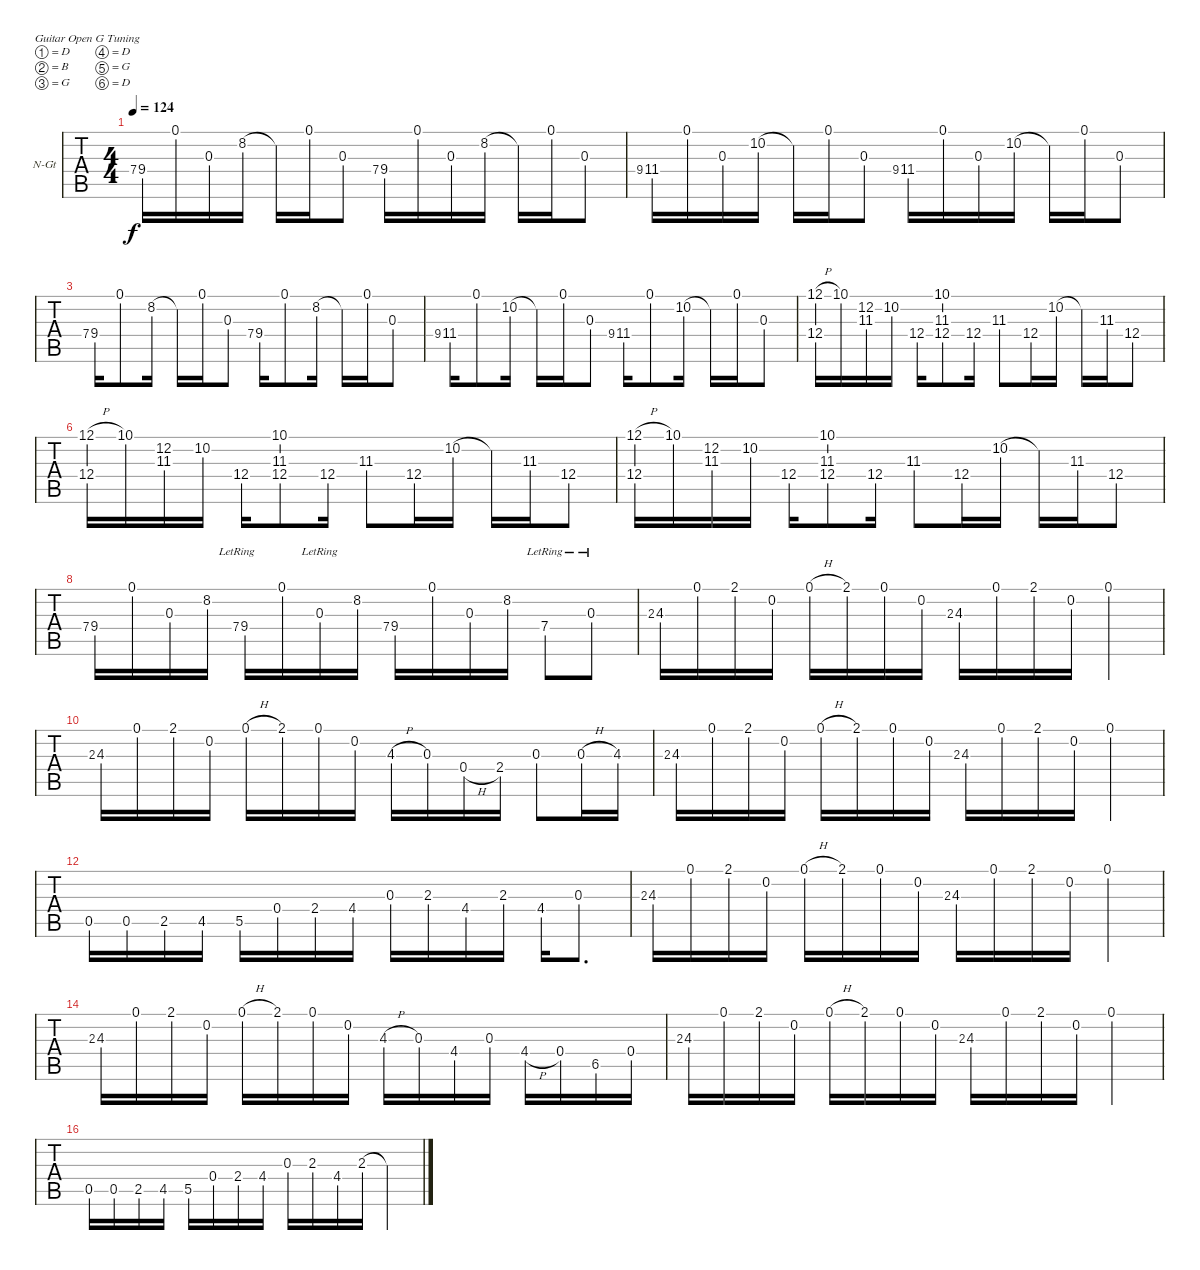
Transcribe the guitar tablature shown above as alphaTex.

\bracketExtendMode nobrackets
\firstSystemTrackNameOrientation horizontal
\otherSystemsTrackNameOrientation horizontal
\defaultBarNumberDisplay FirstOfSystem
\track ("Guitar" "N-Gt") {instrument acousticguitarnylon}
\staff {tabs}
\tuning (D4 B3 G3 D3 G2 D2)
\ts (4 4)
\tempo 124
\clef g2
\ks f
7.4.8{gr dy f} 9.4.16 0.1.16 0.3.16 8.2.16 8.2{t}.16 0.1.16 0.3.8 7.4.8{gr} 9.4.16 0.1.16 0.3.16 8.2.16 8.2{t}.16 0.1.16 0.3.8 |
9.4.8{gr} 11.4.16 0.1.16 0.3.16 10.2.16 10.2{t}.16 0.1.16 0.3.8 9.4.8{gr} 11.4.16 0.1.16 0.3.16 10.2.16 10.2{t}.16 0.1.16 0.3.8 |
7.4.8{gr} 9.4.16 0.1.8 8.2.16 8.2{t}.16 0.1.16 0.3.8 7.4.8{gr} 9.4.16 0.1.8 8.2.16 8.2{t}.16 0.1.16 0.3.8 |
9.4.8{gr} 11.4.16 0.1.8 10.2.16 10.2{t}.16 0.1.16 0.3.8 9.4.8{gr} 11.4.16 0.1.8 10.2.16 10.2{t}.16 0.1.16 0.3.8 |
(12.1{h} 12.4).16 10.1.16 (12.2 11.3).16 10.2.16 12.4.16 (10.1 11.3 12.4).8 12.4.16 11.3.8 12.4.16 10.2.16 10.2{t}.16 11.3.16 12.4.8 |
(12.1{h} 12.4).16 10.1.16 (12.2 11.3).16 10.2.16 12.4.16 (10.1 11.3 12.4).8 12.4.16 11.3.8 12.4.16 10.2.16 10.2{t}.16 11.3.16 12.4.8 |
(12.1{h} 12.4).16 10.1.16 (12.2 11.3).16 10.2.16 12.4.16 (10.1 11.3 12.4).8 12.4.16 11.3.8 12.4.16 10.2.16 10.2{t}.16 11.3.16 12.4.8 |
7.4.8{gr} 9.4.16 0.1.16 0.3.16 8.2.16 7.4{lr}.8{gr} 9.4{lr}.16 0.1.16 0.3{lr}.16 8.2.16 7.4.8{gr} 9.4.16 0.1.16 0.3.16 8.2.16 7.4{lr}.8 0.3{lr}.8 |
2.3.8{gr} 4.3.16 0.1.16 2.1.16 0.2.16 0.1{h}.16 2.1.16 0.1.16 0.2.16 2.3.8{gr} 4.3.16 0.1.16 2.1.16 0.2.16 0.1.4 |
2.3.8{gr} 4.3.16 0.1.16 2.1.16 0.2.16 0.1{h}.16 2.1.16 0.1.16 0.2.16 4.3{h}.16 0.3.16 0.4{h}.16 2.4.16 0.3.8 0.3{h}.16 4.3.16 |
2.3.8{gr} 4.3.16 0.1.16 2.1.16 0.2.16 0.1{h}.16 2.1.16 0.1.16 0.2.16 2.3.8{gr} 4.3.16 0.1.16 2.1.16 0.2.16 0.1.4 |
0.5.16 0.5.16 2.5.16 4.5.16 5.5.16 0.4.16 2.4.16 4.4.16 0.3.16 2.3.16 4.4.16 2.3.16 4.4.16 0.3.8{d} |
2.3.8{gr} 4.3.16 0.1.16 2.1.16 0.2.16 0.1{h}.16 2.1.16 0.1.16 0.2.16 2.3.8{gr} 4.3.16 0.1.16 2.1.16 0.2.16 0.1.4 |
2.3.8{gr} 4.3.16 0.1.16 2.1.16 0.2.16 0.1{h}.16 2.1.16 0.1.16 0.2.16 4.3{h}.16 0.3.16 4.4.16 0.3.16 4.4{h}.16 0.4.16 6.5.16 0.4.16 |
2.3.8{gr} 4.3.16 0.1.16 2.1.16 0.2.16 0.1{h}.16 2.1.16 0.1.16 0.2.16 2.3.8{gr} 4.3.16 0.1.16 2.1.16 0.2.16 0.1.4 |
0.5.16 0.5.16 2.5.16 4.5.16 5.5.16 0.4.16 2.4.16 4.4.16 0.3.16 2.3.16 4.4.16 2.3.16 2.3{t}.4
